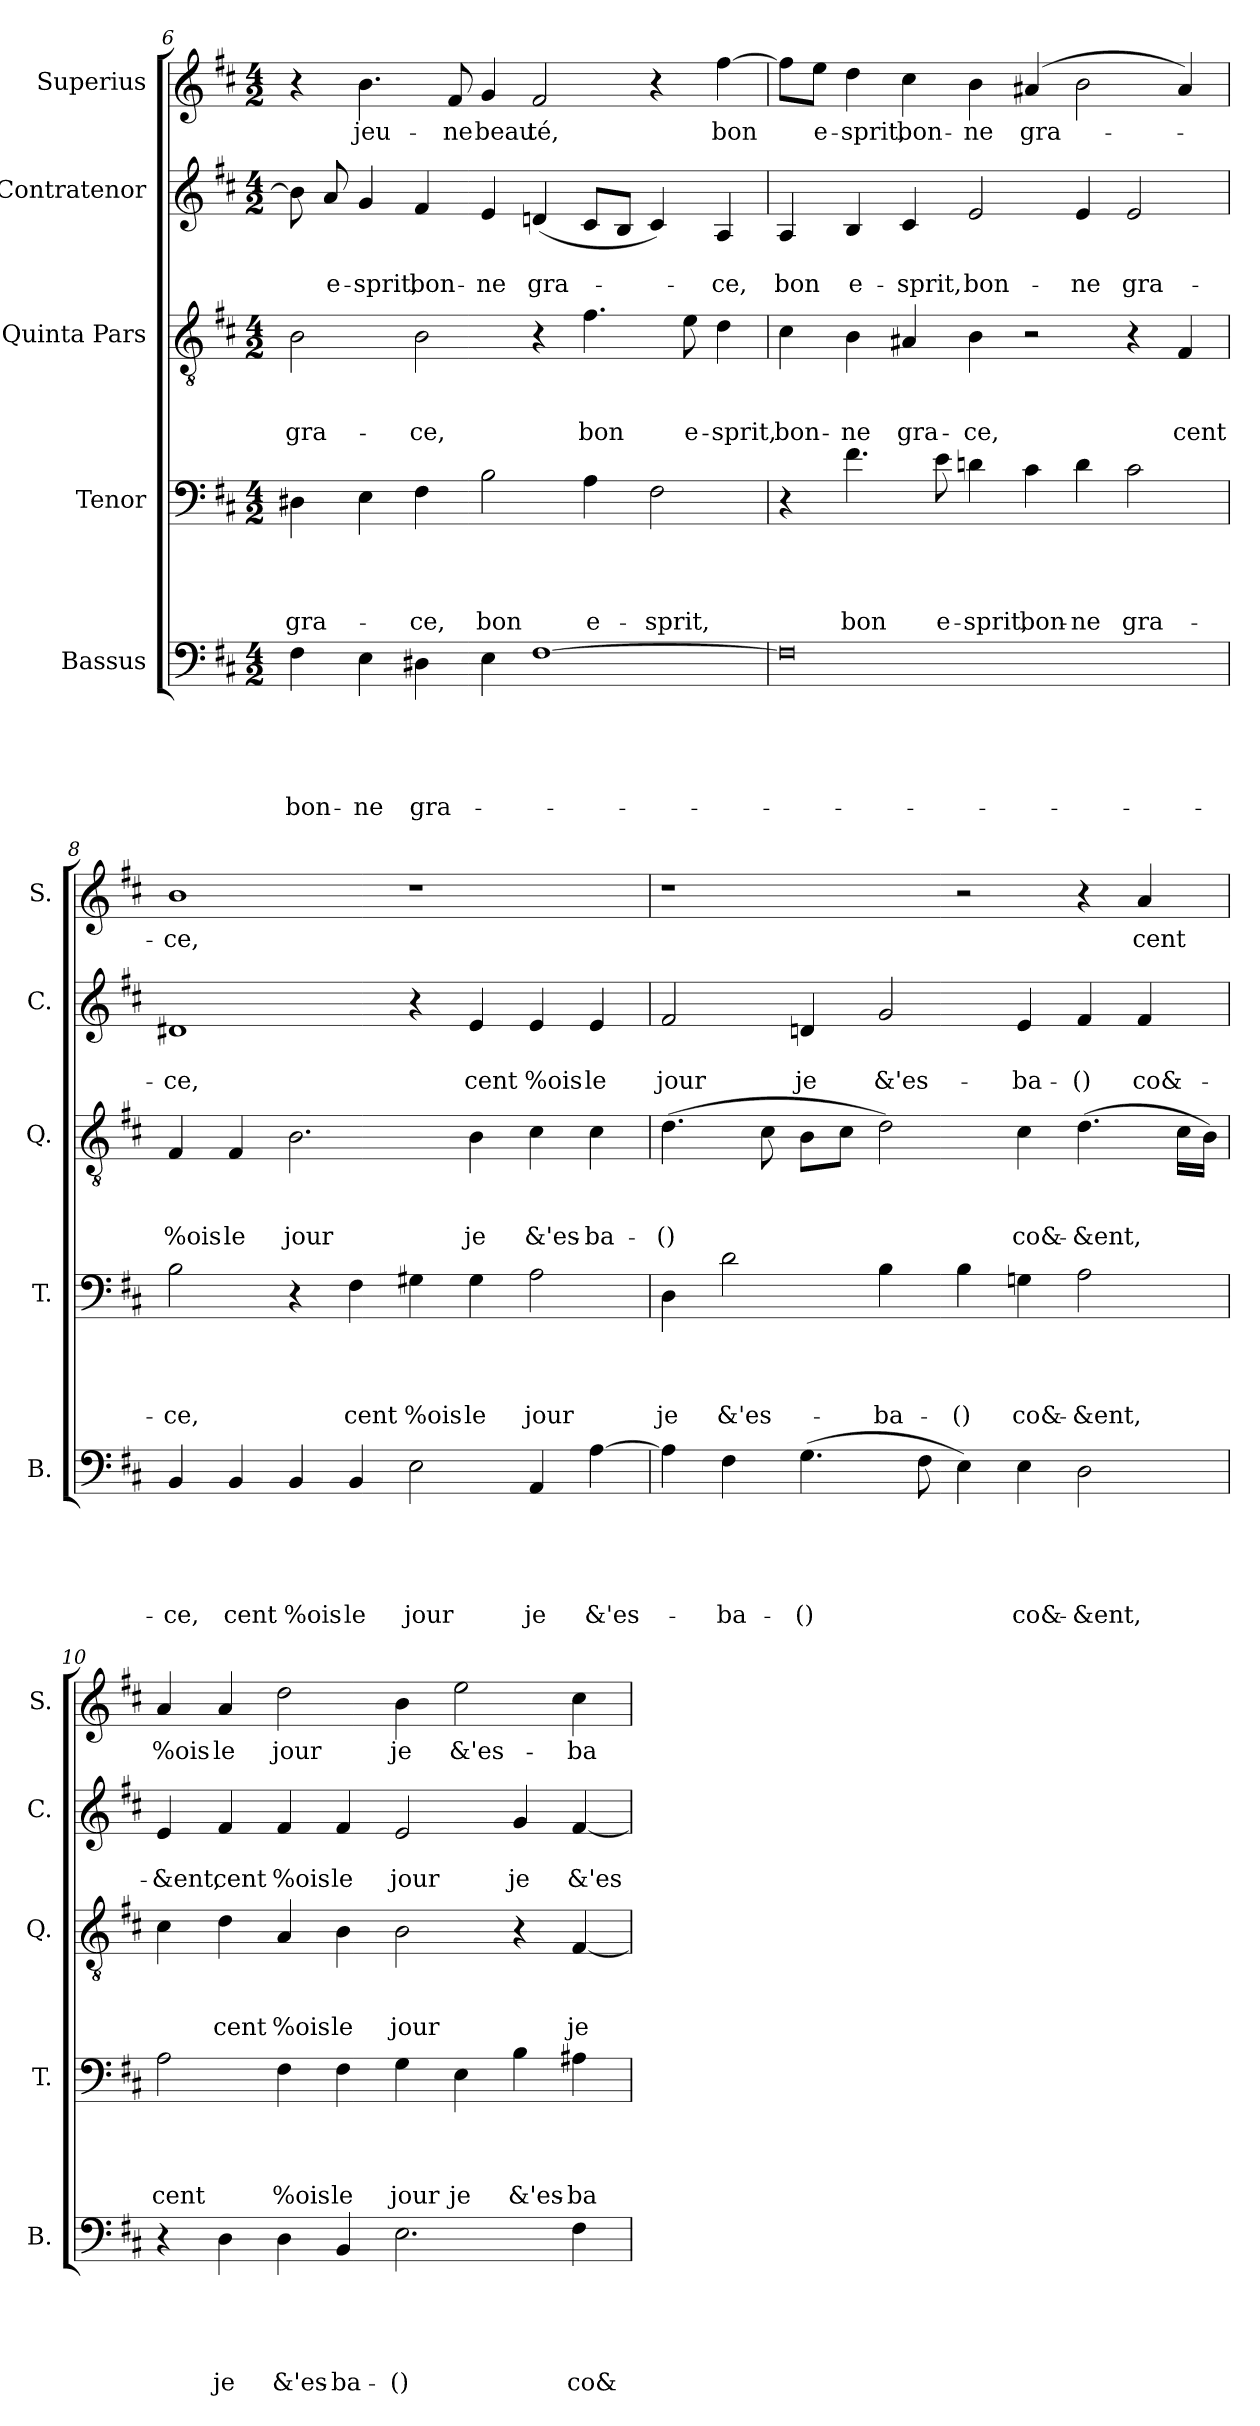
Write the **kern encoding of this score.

**kern	**text	**text	**text	**text	**text	**kern	**text	**text	**text	**text	**kern	**text	**text	**text	**kern	**text	**text	**kern	**text
*part5	*part5	*part5	*part5	*part5	*part5	*part4	*part4	*part4	*part4	*part4	*part3	*part3	*part3	*part3	*part2	*part2	*part2	*part1	*part1
*staff5	*staff5	*staff5	*staff5	*staff5	*staff5	*staff4	*staff4	*staff4	*staff4	*staff4	*staff3	*staff3	*staff3	*staff3	*staff2	*staff2	*staff2	*staff1	*staff1
*I"Bassus	*	*	*	*	*	*I"Tenor	*	*	*	*	*I"Quinta Pars	*	*	*	*I"Contratenor	*	*	*I"Superius	*
*I'B.	*	*	*	*	*	*I'T.	*	*	*	*	*I'Q.	*	*	*	*I'C.	*	*	*I'S.	*
*clefF4	*	*	*	*	*	*clefF4	*	*	*	*	*clefGv2	*	*	*	*clefG2	*	*	*clefG2	*
*k[f#c#]	*	*	*	*	*	*k[f#c#]	*	*	*	*	*k[f#c#]	*	*	*	*k[f#c#]	*	*	*k[f#c#]	*
*D:	*	*	*	*	*	*D:	*	*	*	*	*D:	*	*	*	*D:	*	*	*D:	*
*M4/2	*	*	*	*	*	*M4/2	*	*	*	*	*M4/2	*	*	*	*M4/2	*	*	*M4/2	*
=6	=6	=6	=6	=6	=6	=6	=6	=6	=6	=6	=6	=6	=6	=6	=6	=6	=6	=6	=6
!	!	!	!	!	!LO:LY:b	!	!	!	!	!LO:LY:b	!	!	!	!LO:LY:b	!	!	!	!	!
4F#\	.	.	.	.	bon-	4D#X\	.	.	.	gra-	2B\	.	.	gra-	8b\]	.	.	4r	.
!	!	!	!	!	!	!	!	!	!	!	!	!	!	!	!	!	!LO:LY:b	!	!
.	.	.	.	.	.	.	.	.	.	.	.	.	.	.	8a/	.	e-	.	.
!	!	!	!	!	!LO:LY:b	!	!	!	!	!	!	!	!	!	!	!	!LO:LY:b	!	!LO:LY:b
4E\	.	.	.	.	-ne	4E\	.	.	.	.	.	.	.	.	4g/	.	-sprit,	4.b\	jeu-
!	!	!	!	!	!LO:LY:b	!	!	!	!	!LO:LY:b	!	!	!	!LO:LY:b	!	!	!LO:LY:b	!	!
4D#X\	.	.	.	.	gra-	4F#\	.	.	.	-ce,	2B\	.	.	-ce,	4f#/	.	bon-	.	.
!	!	!	!	!	!	!	!	!	!	!	!	!	!	!	!	!	!	!	!LO:LY:b
.	.	.	.	.	.	.	.	.	.	.	.	.	.	.	.	.	.	8f#/	-ne
!	!	!	!	!	!	!	!	!	!	!LO:LY:b	!	!	!	!	!	!	!LO:LY:b	!	!LO:LY:b
4E\	.	.	.	.	.	2B\	.	.	.	bon	.	.	.	.	4e/	.	-ne	4g/	beau
!	!	!	!	!	!	!	!	!	!	!	!	!	!	!	!	!	!LO:LY:b	!	!LO:LY:b
[>1F#	.	.	.	.	.	.	.	.	.	.	4r	.	.	.	(<4dn/	.	gra-	2f#/	té,
!	!	!	!	!	!	!	!	!	!	!LO:LY:b	!	!	!	!LO:LY:b	!	!	!	!	!
.	.	.	.	.	.	4A\	.	.	.	e-	4.f#\	.	.	bon	8c#/L	.	.	.	.
.	.	.	.	.	.	.	.	.	.	.	.	.	.	.	8B/J	.	.	.	.
!	!	!	!	!	!	!	!	!	!	!LO:LY:b	!	!	!	!	!	!	!	!	!
.	.	.	.	.	.	2F#\	.	.	.	-sprit,	.	.	.	.	4c#/)	.	.	4r	.
!	!	!	!	!	!	!	!	!	!	!	!	!	!	!LO:LY:b	!	!	!	!	!
.	.	.	.	.	.	.	.	.	.	.	8e\	.	.	e-	.	.	.	.	.
!	!	!	!	!	!	!	!	!	!	!	!	!	!	!LO:LY:b	!	!	!LO:LY:b	!	!LO:LY:b
.	.	.	.	.	.	.	.	.	.	.	4d\	.	.	-sprit,	4A/	.	-ce,	[>4ff#\	bon
!!LO:PB:g=z
=7	=7	=7	=7	=7	=7	=7	=7	=7	=7	=7	=7	=7	=7	=7	=7	=7	=7	=7	=7
!	!	!	!	!	!	!	!	!	!	!	!	!	!	!LO:LY:b	!	!	!LO:LY:b	!	!
0F#]	.	.	.	.	.	4r	.	.	.	.	4c#\	.	.	bon-	4A/	.	bon	8ff#\L]	.
!	!	!	!	!	!	!	!	!	!	!	!	!	!	!	!	!	!	!	!LO:LY:b
.	.	.	.	.	.	.	.	.	.	.	.	.	.	.	.	.	.	8ee\J	e-
!	!	!	!	!	!	!	!	!	!	!LO:LY:b	!	!	!	!LO:LY:b	!	!	!LO:LY:b	!	!LO:LY:b
.	.	.	.	.	.	4.f#\	.	.	.	bon	4B\	.	.	-ne	4B/	.	e-	4dd\	-sprit,
!	!	!	!	!	!	!	!	!	!	!	!	!	!	!LO:LY:b	!	!	!LO:LY:b	!	!LO:LY:b
.	.	.	.	.	.	.	.	.	.	.	4A#X/	.	.	gra-	4c#/	.	-sprit,	4cc#\	bon-
!	!	!	!	!	!	!	!	!	!	!LO:LY:b	!	!	!	!	!	!	!	!	!
.	.	.	.	.	.	8e\	.	.	.	e-	.	.	.	.	.	.	.	.	.
!	!	!	!	!	!	!	!	!	!	!LO:LY:b	!	!	!	!LO:LY:b	!	!	!LO:LY:b	!	!LO:LY:b
.	.	.	.	.	.	4dn\	.	.	.	-sprit,	4B\	.	.	-ce,	2e/	.	bon-	4b\	-ne
!	!	!	!	!	!	!	!	!	!	!LO:LY:b	!	!	!	!	!	!	!	!	!LO:LY:b
.	.	.	.	.	.	4c#\	.	.	.	bon-	2r	.	.	.	.	.	.	(4a#X/	gra-
!	!	!	!	!	!	!	!	!	!	!LO:LY:b	!	!	!	!	!	!	!LO:LY:b	!	!
.	.	.	.	.	.	4d\	.	.	.	-ne	.	.	.	.	4e/	.	-ne	2b\	.
!	!	!	!	!	!	!	!	!	!	!LO:LY:b	!	!	!	!	!	!	!LO:LY:b	!	!
.	.	.	.	.	.	2c#\	.	.	.	gra-	4r	.	.	.	2e/	.	gra-	.	.
!	!	!	!	!	!	!	!	!	!	!	!	!	!	!LO:LY:b	!	!	!	!	!
.	.	.	.	.	.	.	.	.	.	.	4F#/	.	.	cent	.	.	.	4a#/)	.
=8	=8	=8	=8	=8	=8	=8	=8	=8	=8	=8	=8	=8	=8	=8	=8	=8	=8	=8	=8
!	!	!	!	!	!LO:LY:b	!	!	!	!	!LO:LY:b	!	!	!	!LO:LY:b	!	!	!LO:LY:b	!	!LO:LY:b
4BB/	.	.	.	.	-ce,	2B\	.	.	.	-ce,	4F#/	.	.	%ois	1d#X	.	-ce,	1b	-ce,
!	!	!	!	!	!LO:LY:b	!	!	!	!	!	!	!	!	!LO:LY:b	!	!	!	!	!
4BB/	.	.	.	.	cent	.	.	.	.	.	4F#/	.	.	le	.	.	.	.	.
!	!	!	!	!	!LO:LY:b	!	!	!	!	!	!	!	!	!LO:LY:b	!	!	!	!	!
4BB/	.	.	.	.	%ois	4r	.	.	.	.	2.B\	.	.	jour	.	.	.	.	.
!	!	!	!	!	!LO:LY:b	!	!	!	!	!LO:LY:b	!	!	!	!	!	!	!	!	!
4BB/	.	.	.	.	le	4F#\	.	.	.	cent	.	.	.	.	.	.	.	.	.
!	!	!	!	!	!LO:LY:b	!	!	!	!	!LO:LY:b	!	!	!	!	!	!	!	!	!
2E\	.	.	.	.	jour	4G#X\	.	.	.	%ois	.	.	.	.	4r	.	.	1r	.
!	!	!	!	!	!	!	!	!	!	!LO:LY:b	!	!	!	!LO:LY:b	!	!	!LO:LY:b	!	!
.	.	.	.	.	.	4G#\	.	.	.	le	4B\	.	.	je	4e/	.	cent	.	.
!	!	!	!	!	!LO:LY:b	!	!	!	!	!LO:LY:b	!	!	!	!LO:LY:b	!	!	!LO:LY:b	!	!
4AA/	.	.	.	.	je	2A\	.	.	.	jour	4c#\	.	.	&'es-	4e/	.	%ois	.	.
!	!	!	!	!	!LO:LY:b	!	!	!	!	!	!	!	!	!LO:LY:b	!	!	!LO:LY:b	!	!
[>4A\	.	.	.	.	&'es-	.	.	.	.	.	4c#\	.	.	-ba-	4e/	.	le	.	.
=9	=9	=9	=9	=9	=9	=9	=9	=9	=9	=9	=9	=9	=9	=9	=9	=9	=9	=9	=9
!	!	!	!	!	!	!	!	!	!	!LO:LY:b	!	!	!	!LO:LY:b	!	!	!LO:LY:b	!	!
4A\]	.	.	.	.	.	4D\	.	.	.	je	(>4.d\	.	.	-()	2f#/	.	jour	1r	.
!	!	!	!	!	!LO:LY:b	!	!	!	!	!LO:LY:b	!	!	!	!	!	!	!	!	!
4F#\	.	.	.	.	-ba-	2d\	.	.	.	&'es-	.	.	.	.	.	.	.	.	.
.	.	.	.	.	.	.	.	.	.	.	8c#\	.	.	.	.	.	.	.	.
!	!	!	!	!	!LO:LY:b	!	!	!	!	!	!	!	!	!	!	!	!LO:LY:b	!	!
(>4.G\	.	.	.	.	-()	.	.	.	.	.	8B\L	.	.	.	4dn/	.	je	.	.
.	.	.	.	.	.	.	.	.	.	.	8c#\J	.	.	.	.	.	.	.	.
!	!	!	!	!	!	!	!	!	!	!LO:LY:b	!	!	!	!	!	!	!LO:LY:b	!	!
.	.	.	.	.	.	4B\	.	.	.	-ba-	2d\)	.	.	.	2g/	.	&'es-	.	.
8F#\	.	.	.	.	.	.	.	.	.	.	.	.	.	.	.	.	.	.	.
!	!	!	!	!	!	!	!	!	!	!LO:LY:b	!	!	!	!	!	!	!	!	!
4E\)	.	.	.	.	.	4B\	.	.	.	-()	.	.	.	.	.	.	.	2r	.
!	!	!	!	!	!LO:LY:b	!	!	!	!	!LO:LY:b	!	!	!	!LO:LY:b	!	!	!LO:LY:b	!	!
4E\	.	.	.	.	co&-	4Gn\	.	.	.	co&-	4c#\	.	.	co&-	4e/	.	-ba-	.	.
!	!	!	!	!	!LO:LY:b	!	!	!	!	!LO:LY:b	!	!	!	!LO:LY:b	!	!	!LO:LY:b	!	!
2D\	.	.	.	.	-&ent,	2A\	.	.	.	-&ent,	(>4.d\	.	.	-&ent,	4f#/	.	-()	4r	.
!	!	!	!	!	!	!	!	!	!	!	!	!	!	!	!	!	!LO:LY:b	!	!LO:LY:b
.	.	.	.	.	.	.	.	.	.	.	.	.	.	.	4f#/	.	co&-	4a/	cent
.	.	.	.	.	.	.	.	.	.	.	16c#\LL	.	.	.	.	.	.	.	.
.	.	.	.	.	.	.	.	.	.	.	16B\JJ)	.	.	.	.	.	.	.	.
!!LO:LB:g=z
=10	=10	=10	=10	=10	=10	=10	=10	=10	=10	=10	=10	=10	=10	=10	=10	=10	=10	=10	=10
!	!	!	!	!	!	!	!	!	!	!LO:LY:b	!	!	!	!	!	!	!LO:LY:b	!	!LO:LY:b
4r	.	.	.	.	.	2A\	.	.	.	cent	4c#\	.	.	.	4e/	.	-&ent,	4a/	%ois
!	!	!	!	!	!LO:LY:b	!	!	!	!	!	!	!	!	!LO:LY:b	!	!	!LO:LY:b	!	!LO:LY:b
4D\	.	.	.	.	je	.	.	.	.	.	4d\	.	.	cent	4f#/	.	cent	4a/	le
!	!	!	!	!	!LO:LY:b	!	!	!	!	!LO:LY:b	!	!	!	!LO:LY:b	!	!	!LO:LY:b	!	!LO:LY:b
4D\	.	.	.	.	&'es-	4F#\	.	.	.	%ois	4A/	.	.	%ois	4f#/	.	%ois	2dd\	jour
!	!	!	!	!	!LO:LY:b	!	!	!	!	!LO:LY:b	!	!	!	!LO:LY:b	!	!	!LO:LY:b	!	!
4BB/	.	.	.	.	-ba-	4F#\	.	.	.	le	4B\	.	.	le	4f#/	.	le	.	.
!	!	!	!	!	!LO:LY:b	!	!	!	!	!LO:LY:b	!	!	!	!LO:LY:b	!	!	!LO:LY:b	!	!LO:LY:b
2.E\	.	.	.	.	-()	4G\	.	.	.	jour	2B\	.	.	jour	2e/	.	jour	4b\	je
!	!	!	!	!	!	!	!	!	!	!LO:LY:b	!	!	!	!	!	!	!	!	!LO:LY:b
.	.	.	.	.	.	4E\	.	.	.	je	.	.	.	.	.	.	.	2ee\	&'es-
!	!	!	!	!	!	!	!	!	!	!LO:LY:b	!	!	!	!	!	!	!LO:LY:b	!	!
.	.	.	.	.	.	4B\	.	.	.	&'es-	4r	.	.	.	4g/	.	je	.	.
!	!	!	!	!	!LO:LY:b	!	!	!	!	!LO:LY:b	!	!	!	!LO:LY:b	!	!	!LO:LY:b	!	!LO:LY:b
4F#\	.	.	.	.	co&-	4A#X\	.	.	.	-ba-	[<4F#/	.	.	je	[<4f#/	.	&'es-	4cc#\	-ba-
=	=	=	=	=	=	=	=	=	=	=	=	=	=	=	=	=	=	=	=
*-	*-	*-	*-	*-	*-	*-	*-	*-	*-	*-	*-	*-	*-	*-	*-	*-	*-	*-	*-
